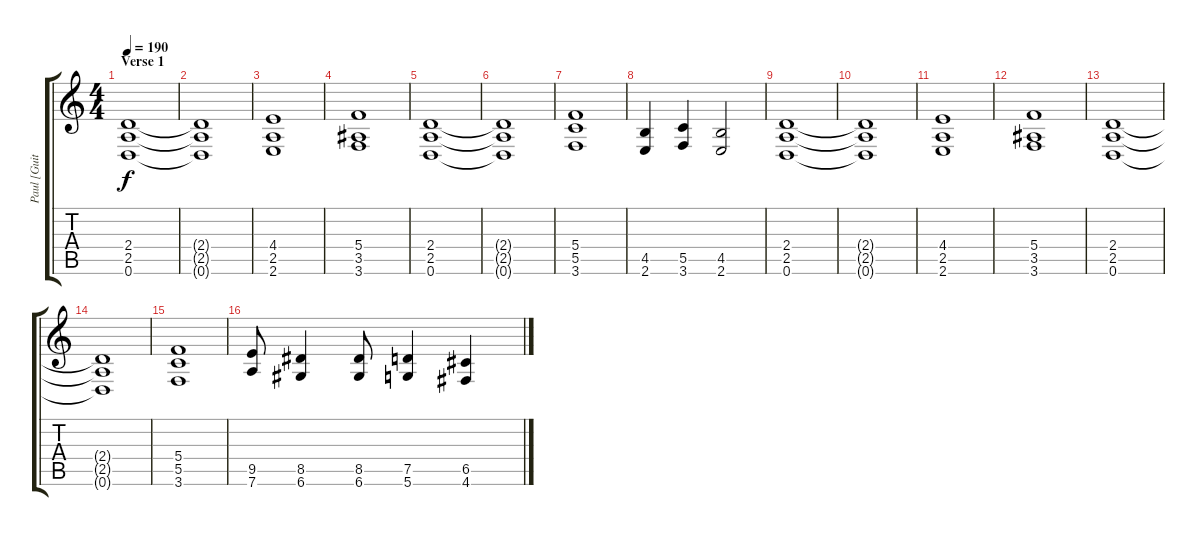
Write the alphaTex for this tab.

\track ("Paul [Guitar]" "Paul [Guit") {instrument distortionguitar}
\staff {score tabs}
\tuning (D4 A3 F3 C3 G2 D2) {hide}
\ts (4 4)
\section ("" "Verse 1")
\tempo 190
\clef g2
\ks c
(2.4 2.5 0.6).1{dy f instrument distortionguitar} |
(2.4{t} 2.5{t} 0.6{t}).1 |
(4.4 2.5 2.6).1 |
(5.4 3.5 3.6).1 |
(2.4 2.5 0.6).1 |
(2.4{t} 2.5{t} 0.6{t}).1 |
(5.4 5.5 3.6).1 |
(4.5 2.6).4 (5.5 3.6).4 (4.5 2.6).2 |
(2.4 2.5 0.6).1 |
(2.4{t} 2.5{t} 0.6{t}).1 |
(4.4 2.5 2.6).1 |
(5.4 3.5 3.6).1 |
(2.4 2.5 0.6).1 |
(2.4{t} 2.5{t} 0.6{t}).1 |
(5.4 5.5 3.6).1 |
(9.5 7.6).8 (8.5 6.6).4 (8.5 6.6).8 (7.5 5.6).4 (6.5 4.6).4
